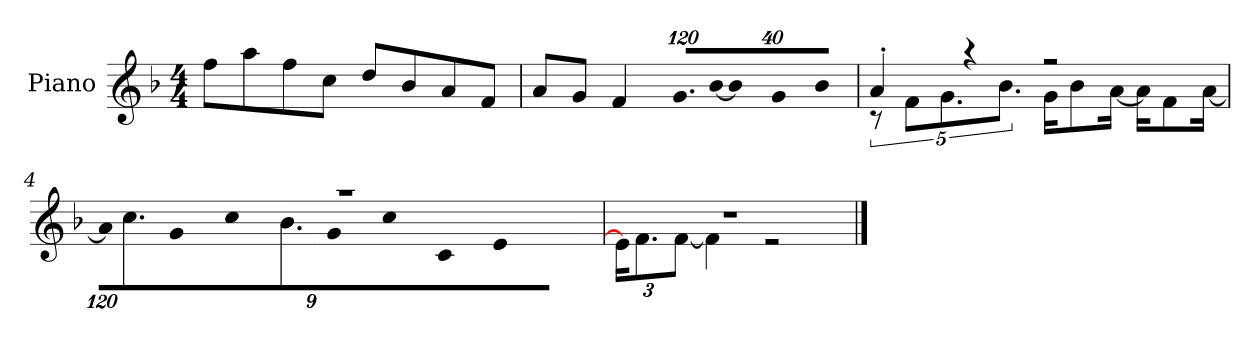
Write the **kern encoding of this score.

**kern
*part1
*staff1
*I"Piano
*I'P-no
*clefG2
*k[b-]
*M4/4
*MM90
=1
8ff\L
8aa\
8ff\
8cc\J
8dd/L
8b-/
8a/
8f/J
=2
8a/L
8g/J
4f/
*Xbrackettup
!LO:N:vis=16.
960%103g/LL
!LO:N:vis=32
[640%23b-/JK
!LO:N:vis=8
960%137b-/]
!LO:N:vis=16
1920%137g/K
!LO:N:vis=8
960%137b-/J
=3
*^
*	*brackettup
4a'/	10r
.	10f\L
.	10.g\
4r	.
.	10.b-\J
2r	16g\KL
.	8b-\
.	[16a\Jk
.	16a\KL]
.	8f\
.	[16a\Jk
=4	=4
*	*Xbrackettup
!	!LO:N:vis=16
1r	1920%107a\KL]
.	9.cc\
!	!LO:N:vis=16
.	1920%107g\K
!	!LO:N:vis=8
.	640%71cc\
.	9.b-\
!	!LO:N:vis=8
.	640%71g\
!	!LO:N:vis=8
.	640%71cc\
!	!LO:N:vis=8
.	640%71c\
!	!LO:N:vis=8
.	[640%71e\J
.	1920ryy
!!LO:LB:g=z	!!
=5	=5
1r	24e\KL]
.	12.f\
.	[12f\J
.	4f\]
.	2r
*v	*v
==
*-
